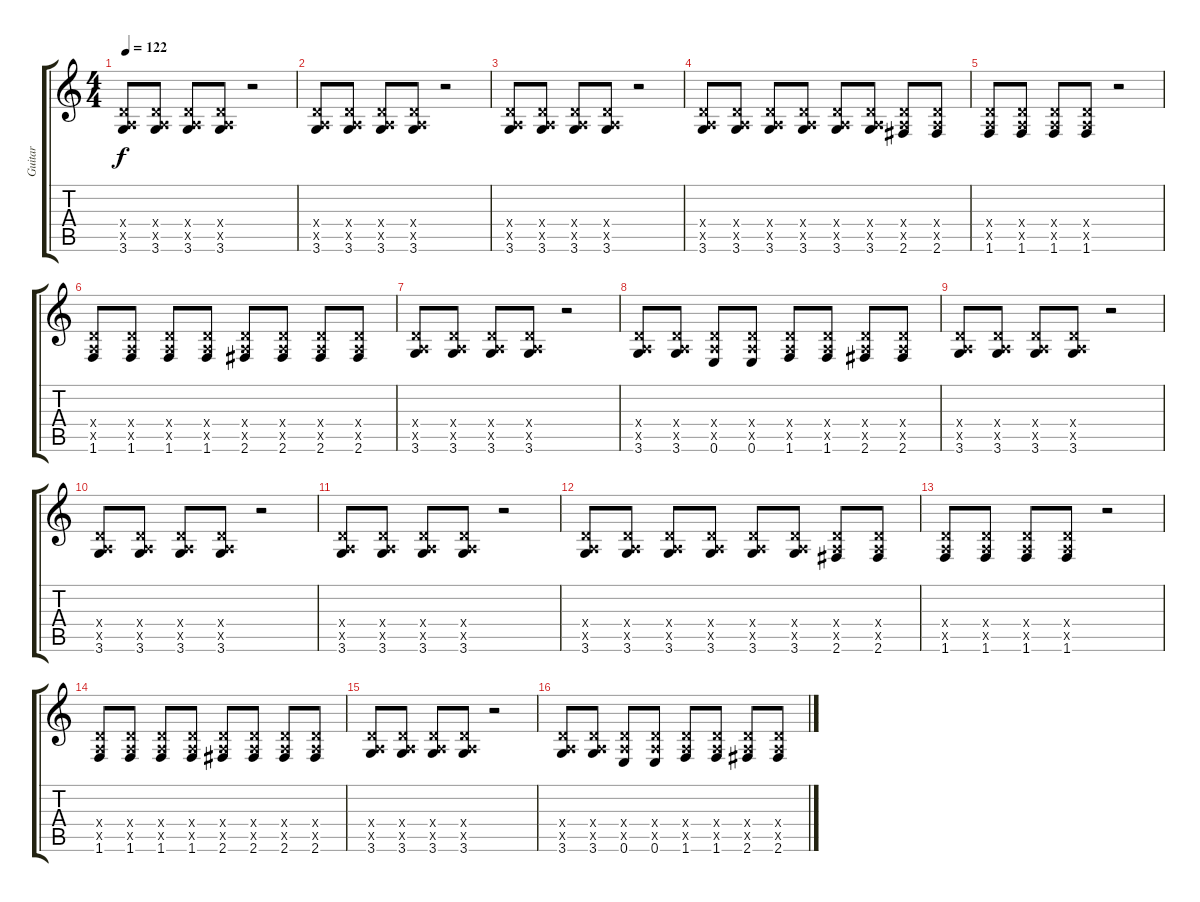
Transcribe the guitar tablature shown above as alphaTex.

\track ("Guitar" "Guitar") {instrument distortionguitar}
\staff {score tabs}
\tuning (E4 B3 G3 D3 A2 E2) {hide}
\ts (4 4)
\tempo 122
\clef g2
\ks c
(0.4{x} 0.5{x} 3.6).8{dy f} (0.4{x} 0.5{x} 3.6).8 (0.4{x} 0.5{x} 3.6).8 (0.4{x} 0.5{x} 3.6).8 r.2 |
(0.4{x} 0.5{x} 3.6).8 (0.4{x} 0.5{x} 3.6).8 (0.4{x} 0.5{x} 3.6).8 (0.4{x} 0.5{x} 3.6).8 r.2 |
(0.4{x} 0.5{x} 3.6).8 (0.4{x} 0.5{x} 3.6).8 (0.4{x} 0.5{x} 3.6).8 (0.4{x} 0.5{x} 3.6).8 r.2 |
(0.4{x} 0.5{x} 3.6).8 (0.4{x} 0.5{x} 3.6).8 (0.4{x} 0.5{x} 3.6).8 (0.4{x} 0.5{x} 3.6).8 (0.4{x} 0.5{x} 3.6).8 (0.4{x} 0.5{x} 3.6).8 (0.4{x} 0.5{x} 2.6).8 (0.4{x} 0.5{x} 2.6).8 |
(0.4{x} 0.5{x} 1.6).8 (0.4{x} 0.5{x} 1.6).8 (0.4{x} 0.5{x} 1.6).8 (0.4{x} 0.5{x} 1.6).8 r.2 |
(0.4{x} 0.5{x} 1.6).8 (0.4{x} 0.5{x} 1.6).8 (0.4{x} 0.5{x} 1.6).8 (0.4{x} 0.5{x} 1.6).8 (0.4{x} 0.5{x} 2.6).8 (0.4{x} 0.5{x} 2.6).8 (0.4{x} 0.5{x} 2.6).8 (0.4{x} 0.5{x} 2.6).8 |
(0.4{x} 0.5{x} 3.6).8 (0.4{x} 0.5{x} 3.6).8 (0.4{x} 0.5{x} 3.6).8 (0.4{x} 0.5{x} 3.6).8 r.2 |
(0.4{x} 0.5{x} 3.6).8 (0.4{x} 0.5{x} 3.6).8 (0.4{x} 0.5{x} 0.6).8 (0.4{x} 0.5{x} 0.6).8 (0.4{x} 0.5{x} 1.6).8 (0.4{x} 0.5{x} 1.6).8 (0.4{x} 0.5{x} 2.6).8 (0.4{x} 0.5{x} 2.6).8 |
(0.4{x} 0.5{x} 3.6).8 (0.4{x} 0.5{x} 3.6).8 (0.4{x} 0.5{x} 3.6).8 (0.4{x} 0.5{x} 3.6).8 r.2 |
(0.4{x} 0.5{x} 3.6).8 (0.4{x} 0.5{x} 3.6).8 (0.4{x} 0.5{x} 3.6).8 (0.4{x} 0.5{x} 3.6).8 r.2 |
(0.4{x} 0.5{x} 3.6).8 (0.4{x} 0.5{x} 3.6).8 (0.4{x} 0.5{x} 3.6).8 (0.4{x} 0.5{x} 3.6).8 r.2 |
(0.4{x} 0.5{x} 3.6).8 (0.4{x} 0.5{x} 3.6).8 (0.4{x} 0.5{x} 3.6).8 (0.4{x} 0.5{x} 3.6).8 (0.4{x} 0.5{x} 3.6).8 (0.4{x} 0.5{x} 3.6).8 (0.4{x} 0.5{x} 2.6).8 (0.4{x} 0.5{x} 2.6).8 |
(0.4{x} 0.5{x} 1.6).8 (0.4{x} 0.5{x} 1.6).8 (0.4{x} 0.5{x} 1.6).8 (0.4{x} 0.5{x} 1.6).8 r.2 |
(0.4{x} 0.5{x} 1.6).8 (0.4{x} 0.5{x} 1.6).8 (0.4{x} 0.5{x} 1.6).8 (0.4{x} 0.5{x} 1.6).8 (0.4{x} 0.5{x} 2.6).8 (0.4{x} 0.5{x} 2.6).8 (0.4{x} 0.5{x} 2.6).8 (0.4{x} 0.5{x} 2.6).8 |
(0.4{x} 0.5{x} 3.6).8 (0.4{x} 0.5{x} 3.6).8 (0.4{x} 0.5{x} 3.6).8 (0.4{x} 0.5{x} 3.6).8 r.2 |
(0.4{x} 0.5{x} 3.6).8 (0.4{x} 0.5{x} 3.6).8 (0.4{x} 0.5{x} 0.6).8 (0.4{x} 0.5{x} 0.6).8 (0.4{x} 0.5{x} 1.6).8 (0.4{x} 0.5{x} 1.6).8 (0.4{x} 0.5{x} 2.6).8 (0.4{x} 0.5{x} 2.6).8
